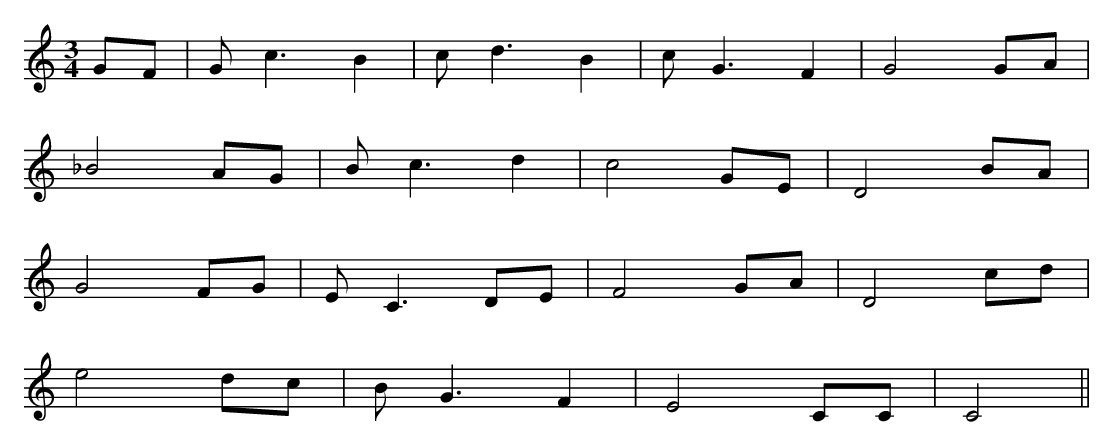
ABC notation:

X:1
M:3/4
K:C
GF|Gc3 B2|cd3 B2|cG3 F2|G4 GA|
_B4 AG|Bc3 d2|c4 GE|D4 BA|
G4 FG|EC3 DE|F4 GA|D4 cd|
e4 dc|BG3 F2|E4 CC|C4||
